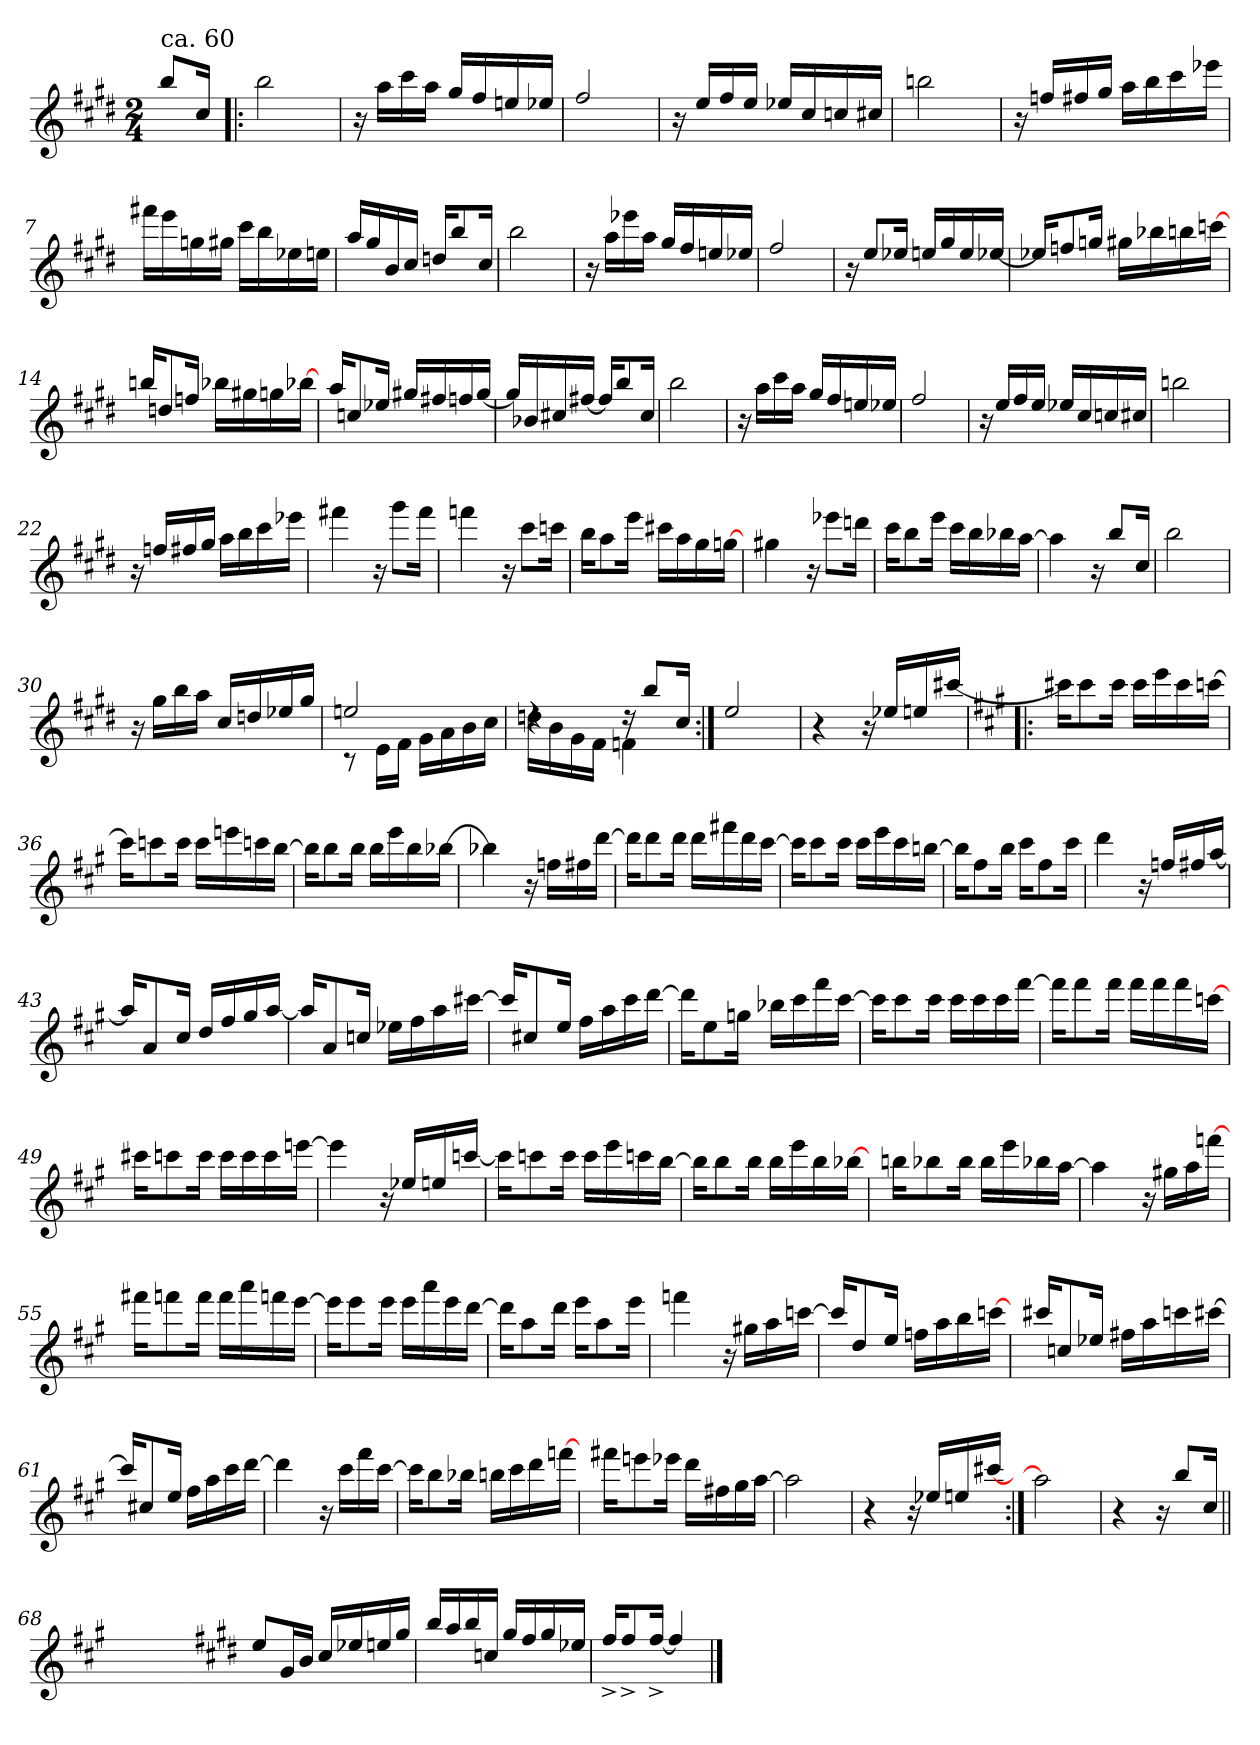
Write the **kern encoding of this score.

**kern
*part1
*staff1
*clefG2
*k[f#c#g#d#]
*E:
*M2/4
=
!LO:TX:a:t=ca. 60
8bb/L
16cc#/Jk
=1!|:
2bb\
=2
16r
16aa\LL
16ccc#\
16aa\JJ
16gg#/LL
16ff#/
16een/
16ee-X/JJ
=3
2ff#/
=4
16r
16ee/LL
16ff#/
16ee/JJ
16ee-X/LL
16cc#/
16ccn/
16cc#X/JJ
!!LO:LB:g=z
=5
2bbn\
=6
16r
16ffn/LL
16ff#X/
16gg#/JJ
16aa\LL
16bb\
16ccc#\
16eee-X\JJ
=7
16fff#X\LL
16eee\
16ggn\
16gg#X\JJ
16ccc#\LL
16bb\
16ee-X\
16een\JJ
=8
16aa/LL
16gg#/
16b/
16cc#/JJ
16ddn/KL
8bb/
16cc#/Jk
=9
2bb\
!!LO:LB:g=z
=10
16r
16aa\LL
16eee-X\
16aa\JJ
16gg#/LL
16ff#/
16een/
16ee-X/JJ
=11
2ff#/
=12
16r
8ee/L
16ee-X/Jk
16een/LL
16gg#/
16ee/
[<16ee-X/JJ
=13
16ee-X/KL]
8ffn/
16ggn/Jk
16gg#X\LL
16bb-X\
16bbn\
[>16cccn\JJ
=14
16bbn/KL
8ddn/
16ffn/Jk
16bb-X\LL
16gg#X\
16ggn\
[>16bb-X\JJ
!!LO:LB:g=z
=15
16aa/KL
8ccn/
16ee-X/Jk
16gg#X/LL
16ff#X/
16ffn/
[<16gg#/JJ
=16
16gg#/LL]
16b-X/
16cc#X/
[<16ff#X/JJ
16ff#/KL]
8bb/
16cc#/Jk
=17
2bb\
=18
16r
16aa\LL
16ccc#\
16aa\JJ
16gg#/LL
16ff#/
16een/
16ee-X/JJ
=19
2ff#/
!!LO:LB:g=z
=20
16r
16ee/LL
16ff#/
16ee/JJ
16ee-X/LL
16cc#/
16ccn/
16cc#X/JJ
=21
2bbn\
=22
16r
16ffn/LL
16ff#X/
16gg#/JJ
16aa\LL
16bb\
16ccc#\
16eee-X\JJ
=23
4fff#X\
16r
8ggg#\L
16fff#\Jk
=24
4fffn\
16r
8ccc#\L
16cccn\Jk
!!LO:LB:g=z
=25
16bb\KL
8aa\
16eee\Jk
16ccc#X\LL
16aa\
16gg#\
[>16ggn\JJ
=26
4gg#X\
16r
8eee-X\L
16dddn\Jk
=27
16ccc#\KL
8bb\
16eee\Jk
16ccc#\LL
16bb\
16bb-X\
[>16aa\JJ
=28
4aa\]
16r
8bb/L
16cc#/Jk
=29
2bb\
!!LO:LB:g=z
=30
16r
16gg#\LL
16bb\
16aa\JJ
16cc#/LL
16ddn/
16ee-X/
16gg#/JJ
=31
*^
2een/	8rc
.	16e\LL
.	16f#\JJ
.	16g#\LL
.	16a\
.	16b\
.	16cc#\JJ
=32	=32
4rdd	16ddn\LL
.	16b\
.	16g#\
.	16f#\JJ
16rdd	4fn\
8bb/L	.
16cc#/Jk	.
*v	*v
=33:|!
2ee/
=34
4r
16r
16ee-X/LL
16een/
[<16ccc#X/JJ
!!LO:LB:g=z
=35!|:
*k[f#c#g#]
*A:
16ccc#X\KL]
8ccc#\
16ccc#\Jk
16ccc#\LL
16eee\
16ccc#\
[>16cccn\JJ
=36
16cccn\KL]
8ccc\
16ccc\Jk
16ccc\LL
16eeen\
16cccn\
[>16bb\JJ
=37
16bb\KL]
8bb\
16bb\Jk
16bb\LL
16eee\
16bb\
[>16bb-X\JJ
=38
4bb-X\]
16r
16ffn\LL
16ff#X\
[>16ddd\JJ
=39
16ddd\KL]
8ddd\
16ddd\Jk
16ddd\LL
16fff#X\
16ddd\
[>16ccc#\JJ
!!LO:LB:g=z
=40
16ccc#\KL]
8ccc#\
16ccc#\Jk
16ccc#\LL
16eee\
16ccc#\
[>16bbn\JJ
=41
16bb\KL]
8ff#\
16bb\Jk
16ccc#\KL
8ff#\
16ccc#\Jk
=42
4ddd\
16r
16ffn/LL
16ff#X/
[16aa/JJ
=43
16aa/KL]
8a/
16cc#/Jk
16dd/LL
16ff#/
16gg#/
[<16aa/JJ
=44
16aa/KL]
8a/
16ccn/Jk
16ee-X\LL
16ff#\
16aa\
[>16ccc#X\JJ
!!LO:PB:g=z
=45
16ccc#/KL]
8cc#X/
16ee/Jk
16ff#\LL
16aa\
16ccc#\
[>16ddd\JJ
=46
16ddd\KL]
8ee\
16ggn\Jk
16bb-X\LL
16ccc#\
16fff#\
[>16ccc#\JJ
=47
16ccc#\KL]
8ccc#\
16ccc#\Jk
16ccc#\LL
16ccc#\
16ccc#\
[>16fff#\JJ
=48
16fff#\KL]
8fff#\
16fff#\Jk
16fff#\LL
16fff#\
16fff#\
[>16cccn\JJ
=49
16ccc#X\KL
8cccn\
16ccc\Jk
16ccc\LL
16ccc\
16ccc\
[>16eeen\JJ
!!LO:LB:g=z
=50
4eee\]
16r
16ee-X/LL
16een/
[<16cccn/JJ
=51
16cccn\KL]
8ccc\
16ccc\Jk
16ccc\LL
16eee\
16cccn\
[>16bb\JJ
=52
16bb\KL]
8bb\
16bb\Jk
16bb\LL
16eee\
16bb\
[>16bb-X\JJ
=53
16bbn\KL
8bb-X\
16bb-\Jk
16bb-\LL
16eee\
16bb-X\
[>16aa\JJ
=54
4aa\]
16r
16gg#X\LL
16aa\
[>16fffn\JJ
!!LO:LB:g=z
=55
16fff#X\KL
8fffn\
16fff\Jk
16fff\LL
16aaa\
16fffn\
[>16eee\JJ
=56
16eee\KL]
8eee\
16eee\Jk
16eee\LL
16aaa\
16eee\
[>16ddd\JJ
=57
16ddd\KL]
8aa\
16ddd\Jk
16eee\KL
8aa\
16eee\Jk
=58
4fffn\
16r
16gg#X\LL
16aa\
[>16cccn\JJ
=59
16cccn/KL]
8dd/
16ee/Jk
16ffn\LL
16aa\
16bb\
[>16cccn\JJ
!!LO:LB:g=z
=60
16ccc#X/KL
8ccn/
16ee-X/Jk
16ff#X\LL
16aa\
16cccn\
[>16ccc#X\JJ
=61
16ccc#/KL]
8cc#X/
16ee/Jk
16ff#\LL
16aa\
16ccc#\
[>16ddd\JJ
=62
4ddd\]
16r
16ccc#\LL
16fff#\
[>16ccc#\JJ
=63
16ccc#\KL]
8bb\
16bb-X\Jk
16bbn\LL
16ccc#\
16ddd\
[>16fffn\JJ
=64
16fff#X\KL
8eeen\
16eee-X\Jk
16ddd\LL
16ff#X\
16gg#\
[>16aa\JJ
!!LO:LB:g=z
=65
2aa\]
=66
4r
16r
16ee-X/LL
16een/
[16ccc#X/JJ
=67:|!
2aa\]
=68
4r
16r
8bb/L
16cc#/Jk
=68X681||
2ryy
!!LO:LB:g=z
=69-
*k[f#c#g#d#]
*E:
8ee/L
16g#/L
16b/JJ
16cc#/LL
16ee-X/
16een/
16gg#/JJ
=70
16bb/LL
16aa/
16bb/
16ccn/JJ
16gg#/LL
16ff#/
16gg#/
16ee-X/JJ
=71
16ff#^</KL
8ff#^</
[<16ff#^</Jk
4ff#/]
==
*-
